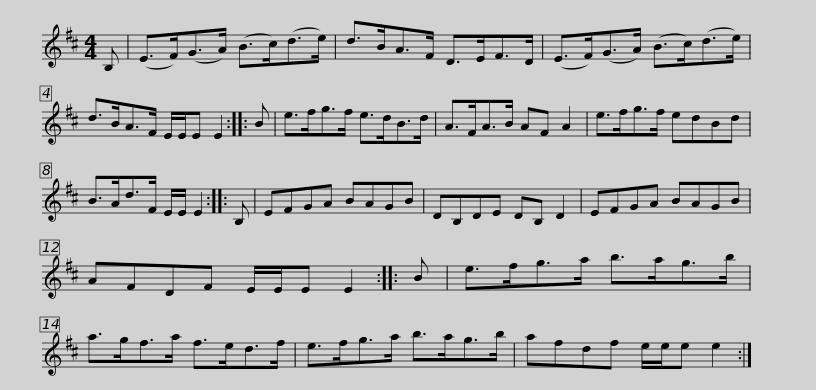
X:1
L:1/8
M:4/4
I:linebreak $
K:D
V:1 treble
V:1
 B, | (E>F)(G>A) (B>c)(d>e) | d>BA>F D>EF>D | (E>F)(G>A) (B>c)(d>e) | d>BA>F E/E/E E2 :: %5
 B |$ e>fg>f e>dB>d | A>FA>B AF A2 | e>fg>f edBd | B>Ad>F E/E/ E2 :: %10
 B, | EFGA BAGB |$ DB,DE DB, D2 | EFGA BAGB | AFDF E/E/E E2 :: %15
 B | e>fg>a b>ag>b |$ a>gf>a f>ed>f | e>fg>a b>ag>b | afdf e/e/e e2 :| %20
